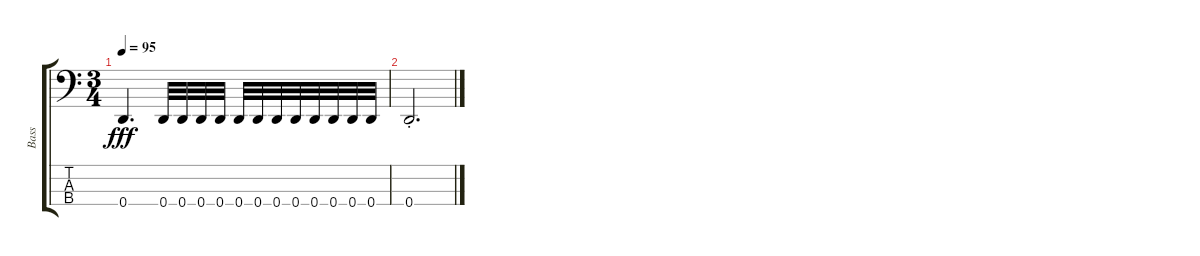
\track ("Bass" "Bass") {instrument electricbasspick}
\staff {score tabs}
\tuning (G2 D2 A1 D1) {hide}
\ts (3 4)
\tempo 95
\clef f4
\ks c
0.4.4{d dy fff} 0.4.32 0.4.32 0.4.32 0.4.32 0.4.32 0.4.32 0.4.32 0.4.32 0.4.32 0.4.32 0.4.32 0.4.32 |
0.4{st}.2{d}
